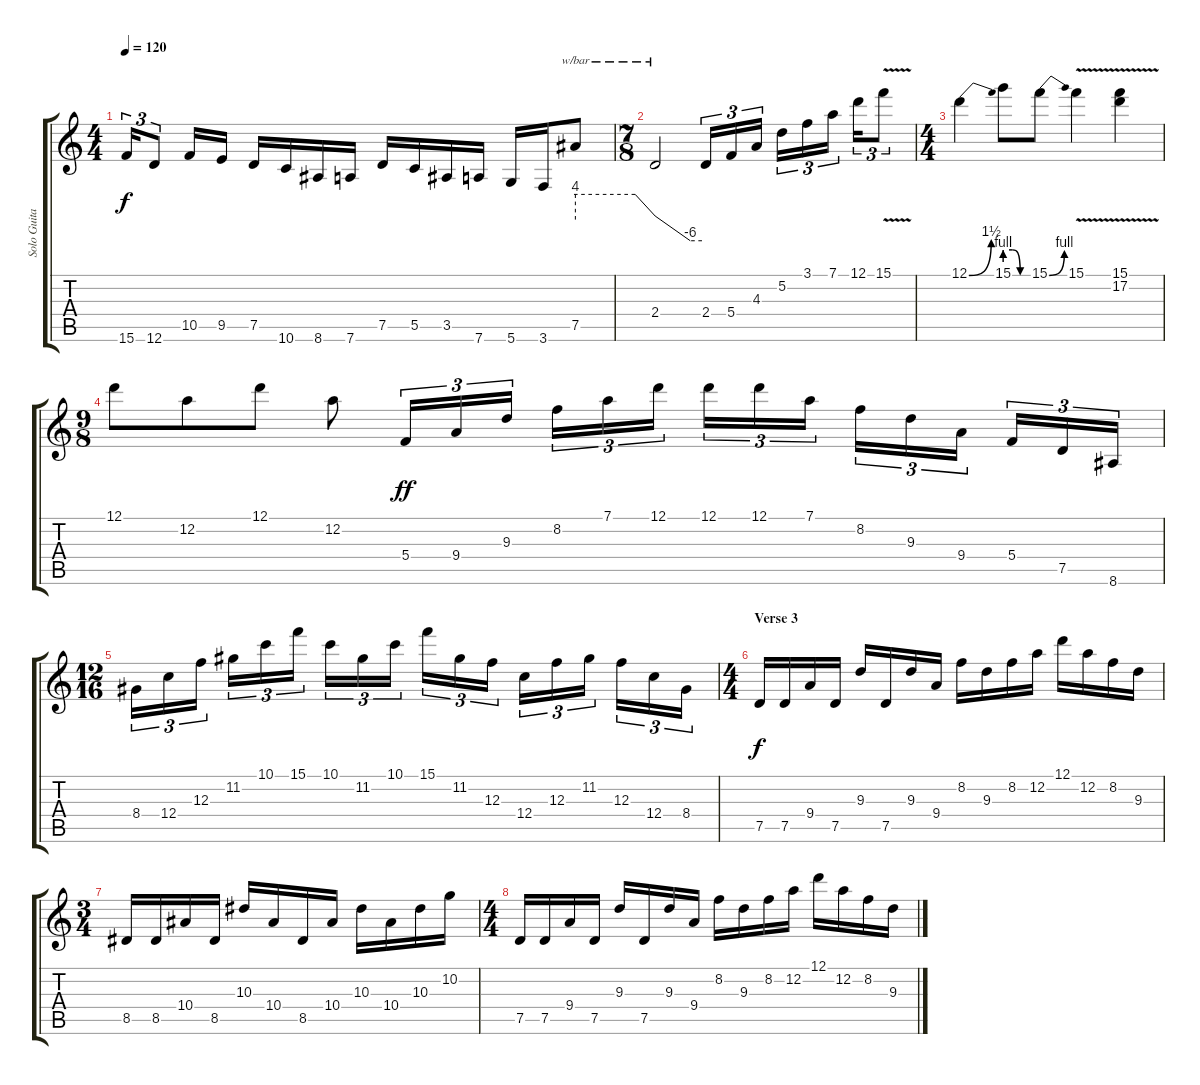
\track ("Solo Guitar" "Solo Guita") {instrument overdrivenguitar}
\staff {score tabs}
\tuning (D4 A3 F3 C3 G2 D2) {hide}
\ts (4 4)
\tempo 120
\clef g2
\ks c
15.6.16{tu (3 2) dy f} 12.6.8{tu (3 2)} 10.5.16 9.5.16 7.5.16 10.6.16 8.6.16 7.6.16 7.5.16 5.5.16 3.5.16 7.6.16 5.6.16 3.6.16 7.5.8{tbe (custom default 0 16 45 16 60 0)} |
\ts (7 8)
2.4.2{tbe (custom default 0 0 45 -24 60 -24)} 2.4.16{tu (3 2)} 5.4.16{tu (3 2)} 4.3.16{tu (3 2)} 5.2.16{tu (3 2)} 3.1.16{tu (3 2)} 7.1.16{tu (3 2)} 12.1.16{tu (3 2)} 15.1{v}.8{tu (3 2)} |
\ts (4 4)
12.1{be (bend 0 0 60 6)}.4 15.1{be (custom 0 4 20 4 40 0 60 0)}.8 15.1{be (bend 0 0 60 4)}.8 15.1{v}.4 (15.1{v} 17.2{v}).4 |
\ts (9 8)
12.1.8 12.2.8 12.1.8 12.2.8 5.4.16{tu (3 2) dy ff} 9.4.16{tu (3 2)} 9.3.16{tu (3 2)} 8.2.16{tu (3 2)} 7.1.16{tu (3 2)} 12.1.16{tu (3 2)} 12.1.16{tu (3 2)} 12.1.16{tu (3 2)} 7.1.16{tu (3 2)} 8.2.16{tu (3 2)} 9.3.16{tu (3 2)} 9.4.16{tu (3 2)} 5.4.16{tu (3 2)} 7.5.16{tu (3 2)} 8.6.16{tu (3 2)} |
\ts (12 16)
8.4.16{tu (3 2)} 12.4.16{tu (3 2)} 12.3.16{tu (3 2)} 11.2.16{tu (3 2)} 10.1.16{tu (3 2)} 15.1.16{tu (3 2)} 10.1.16{tu (3 2)} 11.2.16{tu (3 2)} 10.1.16{tu (3 2)} 15.1.16{tu (3 2)} 11.2.16{tu (3 2)} 12.3.16{tu (3 2)} 12.4.16{tu (3 2)} 12.3.16{tu (3 2)} 11.2.16{tu (3 2)} 12.3.16{tu (3 2)} 12.4.16{tu (3 2)} 8.4.16{tu (3 2)} |
\ts (4 4)
\section ("" "Verse 3")
7.5.16{dy f} 7.5.16 9.4.16 7.5.16 9.3.16 7.5.16 9.3.16 9.4.16 8.2.16 9.3.16 8.2.16 12.2.16 12.1.16 12.2.16 8.2.16 9.3.16 |
\ts (3 4)
8.5.16 8.5.16 10.4.16 8.5.16 10.3.16 10.4.16 8.5.16 10.4.16 10.3.16 10.4.16 10.3.16 10.2.16 |
\ts (4 4)
7.5.16 7.5.16 9.4.16 7.5.16 9.3.16 7.5.16 9.3.16 9.4.16 8.2.16 9.3.16 8.2.16 12.2.16 12.1.16 12.2.16 8.2.16 9.3.16
